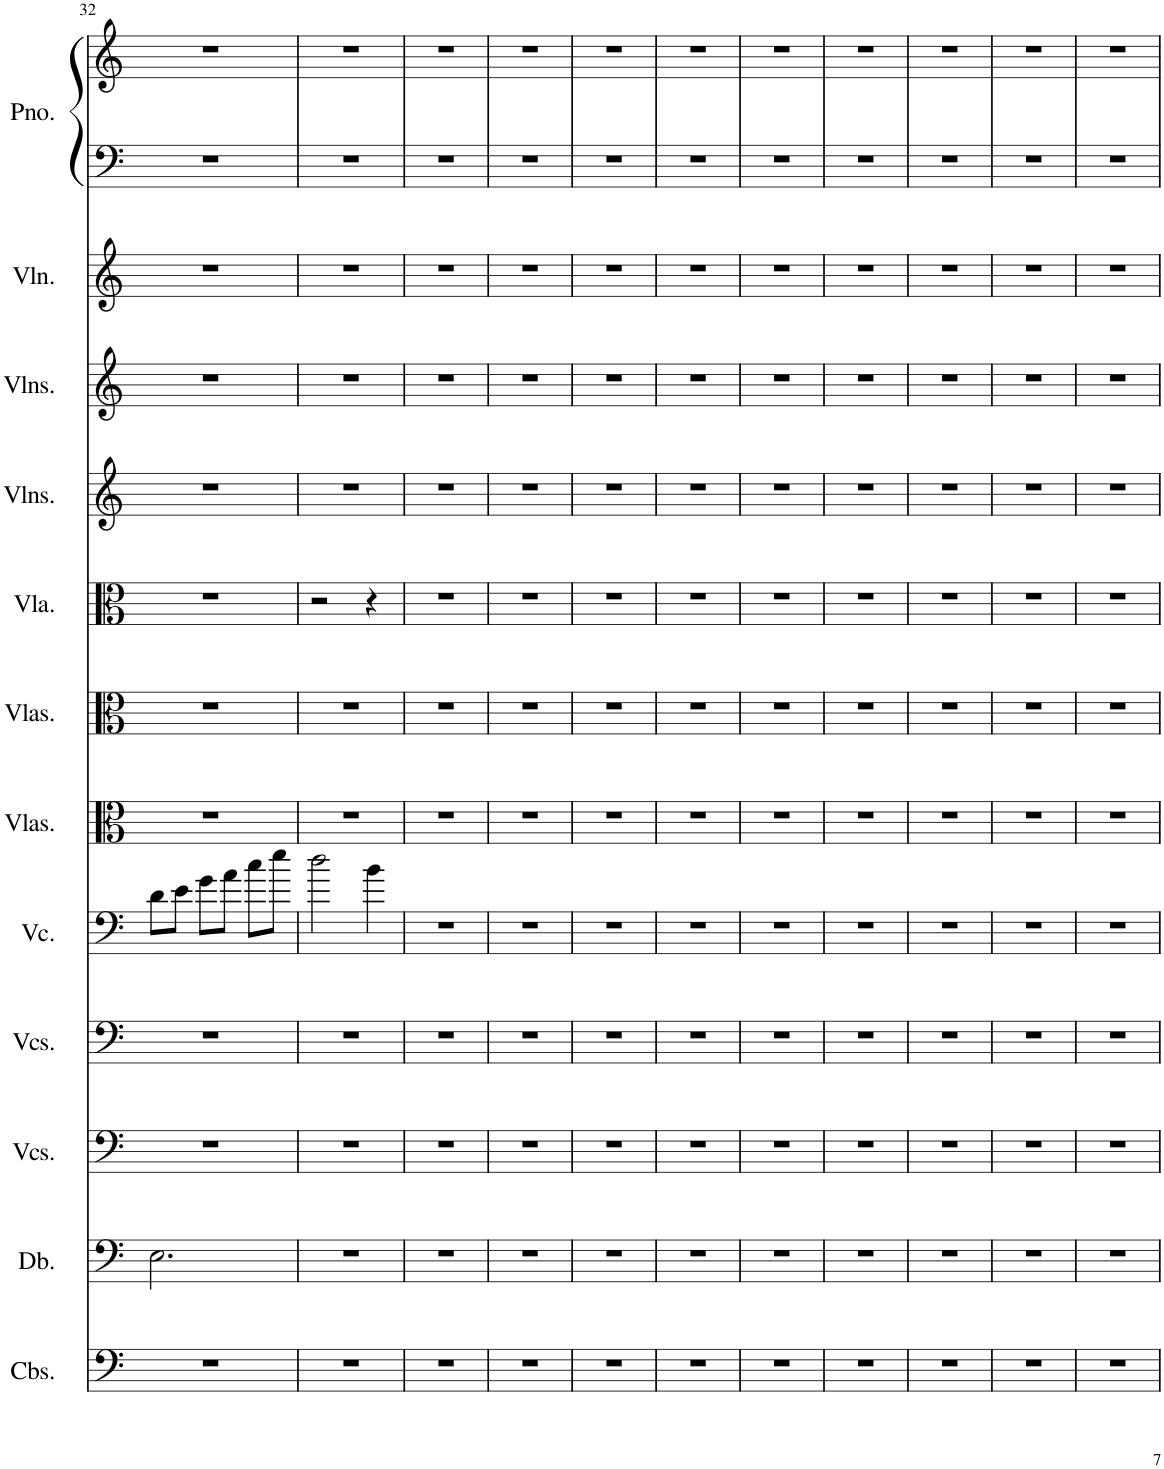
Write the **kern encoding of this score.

**kern	**kern	**kern	**kern	**kern	**kern	**kern	**kern	**kern	**kern	**kern	**kern	**kern
*part12	*part11	*part10	*part9	*part8	*part7	*part6	*part5	*part4	*part3	*part2	*part1	*part1
*staff13	*staff12	*staff11	*staff10	*staff9	*staff8	*staff7	*staff6	*staff5	*staff4	*staff3	*staff2	*staff1
*I"Contrabasses	*I"Double Bass	*I"Violoncellos	*I"Violoncellos	*I"Violoncello	*I"Violas	*I"Violas	*I"Viola	*I"Violins	*I"Violins	*I"Violins	*I"Grand Piano	*
*I'Cbs.	*I'Db.	*I'Vcs.	*I'Vcs.	*I'Vc.	*I'Vlas.	*I'Vlas.	*I'Vla.	*I'Vlns.	*I'Vlns.	*I'Vlns.	*I'Pno.	*
!!LO:PB:g=z
*clefF4	*clefF4	*clefF4	*clefF4	*clefF4	*clefC3	*clefC3	*clefC3	*clefG2	*clefG2	*clefG2	*clefF4	*clefG2
*Trd7c12	*Trd7c12	*	*	*	*	*	*	*	*	*	*	*
*k[]	*k[]	*k[]	*k[]	*k[]	*k[]	*k[]	*k[]	*k[]	*k[]	*k[]	*k[]	*k[]
*M3/4	*M3/4	*M3/4	*M3/4	*M3/4	*M3/4	*M3/4	*M3/4	*M3/4	*M3/4	*M3/4	*M3/4	*M3/4
=32	=32	=32	=32	=32	=32	=32	=32	=32	=32	=32	=32	=32
2.r	2.E\	2.r	2.r	8d\L	2.r	2.r	2.r	2.r	2.r	2.r	2.r	2.r
.	.	.	.	8e\J	.	.	.	.	.	.	.	.
.	.	.	.	8g\L	.	.	.	.	.	.	.	.
.	.	.	.	8a\J	.	.	.	.	.	.	.	.
.	.	.	.	8cc\L	.	.	.	.	.	.	.	.
.	.	.	.	8ee\J	.	.	.	.	.	.	.	.
=33	=33	=33	=33	=33	=33	=33	=33	=33	=33	=33	=33	=33
2.r	2.r	2.r	2.r	2dd\	2.r	2.r	2r	2.r	2.r	2.r	2.r	2.r
.	.	.	.	4b\	.	.	4r	.	.	.	.	.
=34	=34	=34	=34	=34	=34	=34	=34	=34	=34	=34	=34	=34
2.r	2.r	2.r	2.r	2.r	2.r	2.r	2.r	2.r	2.r	2.r	2.r	2.r
=35	=35	=35	=35	=35	=35	=35	=35	=35	=35	=35	=35	=35
2.r	2.r	2.r	2.r	2.r	2.r	2.r	2.r	2.r	2.r	2.r	2.r	2.r
=36	=36	=36	=36	=36	=36	=36	=36	=36	=36	=36	=36	=36
2.r	2.r	2.r	2.r	2.r	2.r	2.r	2.r	2.r	2.r	2.r	2.r	2.r
=37	=37	=37	=37	=37	=37	=37	=37	=37	=37	=37	=37	=37
2.r	2.r	2.r	2.r	2.r	2.r	2.r	2.r	2.r	2.r	2.r	2.r	2.r
=38	=38	=38	=38	=38	=38	=38	=38	=38	=38	=38	=38	=38
2.r	2.r	2.r	2.r	2.r	2.r	2.r	2.r	2.r	2.r	2.r	2.r	2.r
=39	=39	=39	=39	=39	=39	=39	=39	=39	=39	=39	=39	=39
2.r	2.r	2.r	2.r	2.r	2.r	2.r	2.r	2.r	2.r	2.r	2.r	2.r
=40	=40	=40	=40	=40	=40	=40	=40	=40	=40	=40	=40	=40
2.r	2.r	2.r	2.r	2.r	2.r	2.r	2.r	2.r	2.r	2.r	2.r	2.r
=41	=41	=41	=41	=41	=41	=41	=41	=41	=41	=41	=41	=41
2.r	2.r	2.r	2.r	2.r	2.r	2.r	2.r	2.r	2.r	2.r	2.r	2.r
=42	=42	=42	=42	=42	=42	=42	=42	=42	=42	=42	=42	=42
2.r	2.r	2.r	2.r	2.r	2.r	2.r	2.r	2.r	2.r	2.r	2.r	2.r
=	=	=	=	=	=	=	=	=	=	=	=	=
*-	*-	*-	*-	*-	*-	*-	*-	*-	*-	*-	*-	*-
